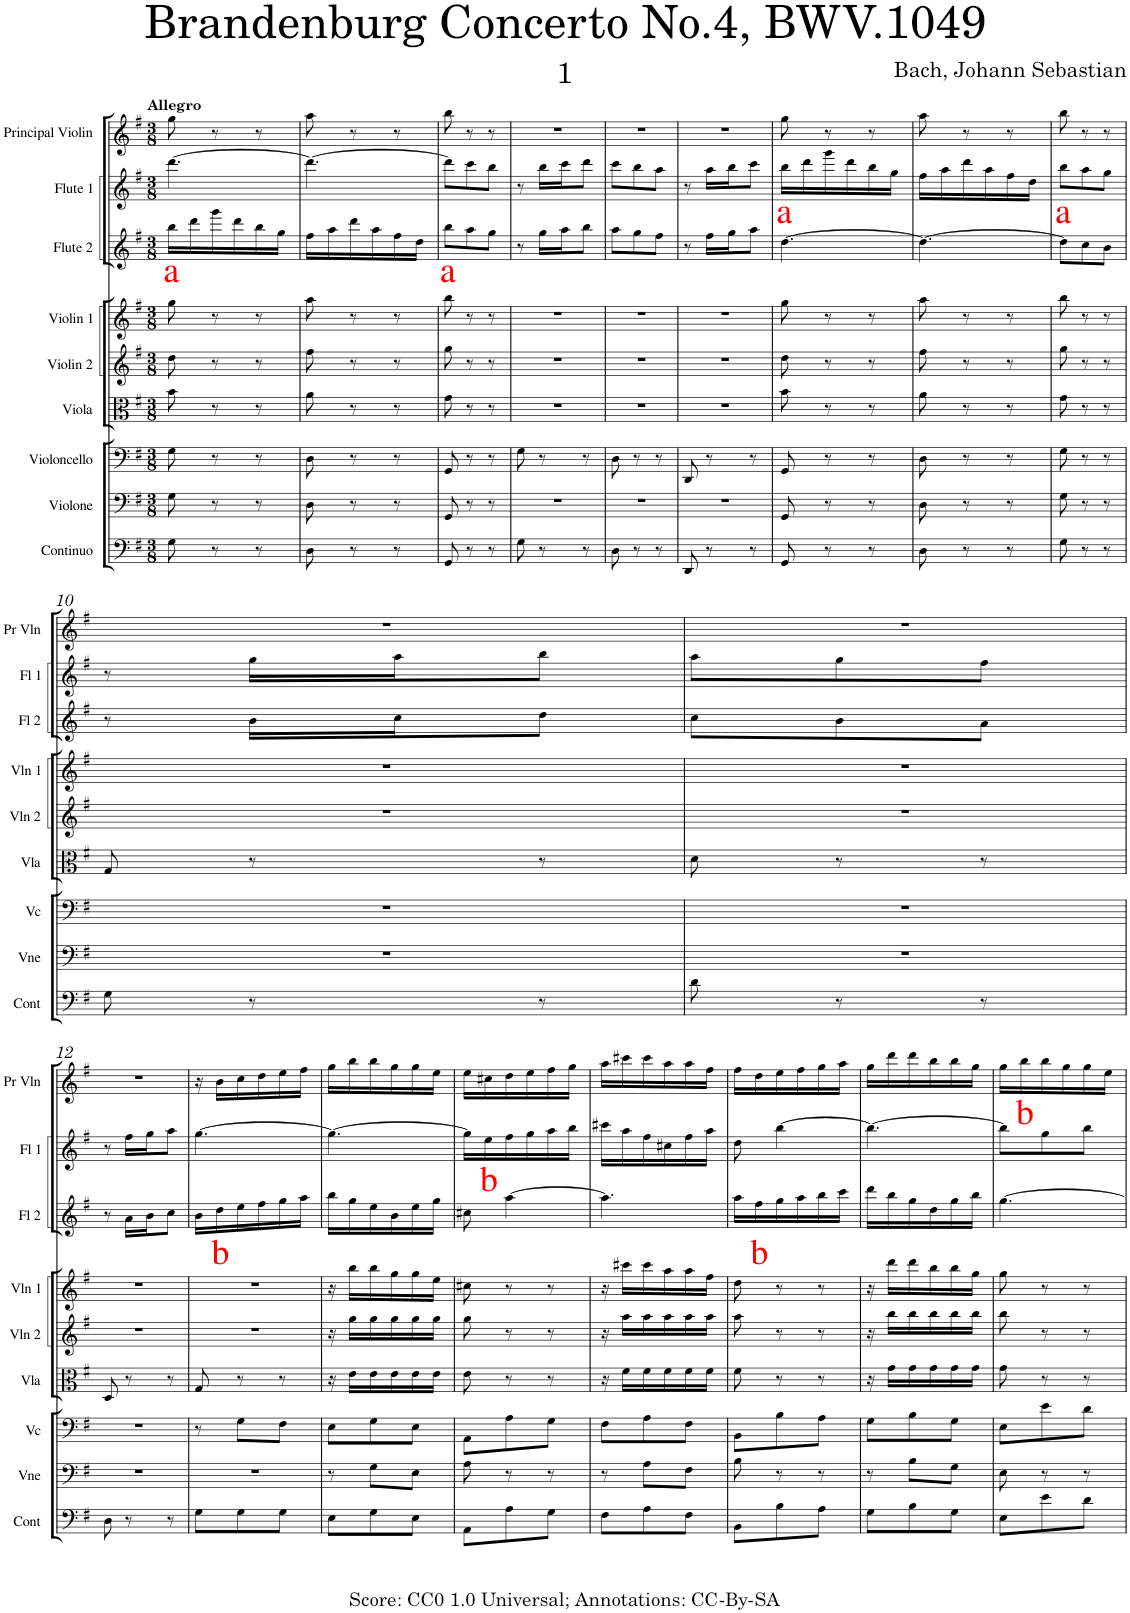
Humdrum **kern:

**kern	**kern	**kern	**kern	**kern	**kern	**kern	**text	**kern	**text	**kern	**text
*part9	*part8	*part7	*part6	*part5	*part4	*part3	*part3	*part2	*part2	*part1	*part1
*staff9	*staff8	*staff7	*staff6	*staff5	*staff4	*staff3	*staff3	*staff2	*staff2	*staff1	*staff1
*I"Continuo	*I"Violone	*I"Violoncello	*I"Viola	*I"Violin 2	*I"Violin 1	*I"Flute 2	*	*I"Flute 1	*	*I"Principal Violin	*
*I'Cont	*I'Vne	*I'Vc	*I'Vla	*I'Vln 2	*I'Vln 1	*I'Fl 2	*	*I'Fl 1	*	*I'Pr Vln	*
*clefF4	*clefF4	*clefF4	*clefC3	*clefG2	*clefG2	*clefG2	*	*clefG2	*	*clefG2	*
*	*Trd7c12	*	*	*	*	*	*	*	*	*	*
*k[f#]	*k[f#]	*k[f#]	*k[f#]	*k[f#]	*k[f#]	*k[f#]	*	*k[f#]	*	*k[f#]	*
*M3/8	*M3/8	*M3/8	*M3/8	*M3/8	*M3/8	*M3/8	*	*M3/8	*	*M3/8	*
=1	=1	=1	=1	=1	=1	=1	=1	=1	=1	=1	=1
!	!	!	!	!	!	!	!	!	!	!LO:TX:a:B:t=Allegro	!
!	!	!	!	!	!	!	!LO:LY:b:color=#FF0000	!	!	!	!
8G\	8G\	8G\	8b\	8dd\	8gg\	16bb\LL	a	[4.ddd\	.	8gg\	.
.	.	.	.	.	.	16ddd\	.	.	.	.	.
8r	8r	8r	8r	8r	8r	16ggg\	.	.	.	8r	.
.	.	.	.	.	.	16ddd\	.	.	.	.	.
8r	8r	8r	8r	8r	8r	16bb\	.	.	.	8r	.
.	.	.	.	.	.	16gg\JJ	.	.	.	.	.
=2	=2	=2	=2	=2	=2	=2	=2	=2	=2	=2	=2
8D\	8D\	8D\	8a\	8ff#\	8aa\	16ff#\LL	.	4.ddd\_	.	8aa\	.
.	.	.	.	.	.	16aa\	.	.	.	.	.
8r	8r	8r	8r	8r	8r	16ddd\	.	.	.	8r	.
.	.	.	.	.	.	16aa\	.	.	.	.	.
8r	8r	8r	8r	8r	8r	16ff#\	.	.	.	8r	.
.	.	.	.	.	.	16dd\JJ	.	.	.	.	.
=3	=3	=3	=3	=3	=3	=3	=3	=3	=3	=3	=3
!	!	!	!	!	!	!	!LO:LY:b:color=#FF0000	!	!	!	!
8GG/	8GG/	8GG/	8g\	8gg\	8bb\	8bb\L	a	8ddd\L]	.	8bb\	.
8r	8r	8r	8r	8r	8r	8aa\	.	8ccc\	.	8r	.
8r	8r	8r	8r	8r	8r	8gg\J	.	8bb\J	.	8r	.
=4	=4	=4	=4	=4	=4	=4	=4	=4	=4	=4	=4
8G\	4.r	8G\	4.r	4.r	4.r	8r	.	8r	.	4.r	.
8r	.	8r	.	.	.	16gg\LL	.	16bb\LL	.	.	.
.	.	.	.	.	.	16aa\J	.	16ccc\J	.	.	.
8r	.	8r	.	.	.	8bb\J	.	8ddd\J	.	.	.
=5	=5	=5	=5	=5	=5	=5	=5	=5	=5	=5	=5
8D\	4.r	8D\	4.r	4.r	4.r	8aa\L	.	8ccc\L	.	4.r	.
8r	.	8r	.	.	.	8gg\	.	8bb\	.	.	.
8r	.	8r	.	.	.	8ff#\J	.	8aa\J	.	.	.
=6	=6	=6	=6	=6	=6	=6	=6	=6	=6	=6	=6
8DD/	4.r	8DD/	4.r	4.r	4.r	8r	.	8r	.	4.r	.
8r	.	8r	.	.	.	16ff#\LL	.	16aa\LL	.	.	.
.	.	.	.	.	.	16gg\J	.	16bb\J	.	.	.
8r	.	8r	.	.	.	8aa\J	.	8ccc\J	.	.	.
=7	=7	=7	=7	=7	=7	=7	=7	=7	=7	=7	=7
!	!	!	!	!	!	!	!	!	!LO:LY:b:color=#FF0000	!	!
8GG/	8GG/	8GG/	8b\	8dd\	8gg\	[4.dd\	.	16bb\LL	a	8gg\	.
.	.	.	.	.	.	.	.	16ddd\	.	.	.
8r	8r	8r	8r	8r	8r	.	.	16ggg\	.	8r	.
.	.	.	.	.	.	.	.	16ddd\	.	.	.
8r	8r	8r	8r	8r	8r	.	.	16bb\	.	8r	.
.	.	.	.	.	.	.	.	16gg\JJ	.	.	.
=8	=8	=8	=8	=8	=8	=8	=8	=8	=8	=8	=8
8D\	8D\	8D\	8a\	8ff#\	8aa\	4.dd\_	.	16ff#\LL	.	8aa\	.
.	.	.	.	.	.	.	.	16aa\	.	.	.
8r	8r	8r	8r	8r	8r	.	.	16ddd\	.	8r	.
.	.	.	.	.	.	.	.	16aa\	.	.	.
8r	8r	8r	8r	8r	8r	.	.	16ff#\	.	8r	.
.	.	.	.	.	.	.	.	16dd\JJ	.	.	.
=9	=9	=9	=9	=9	=9	=9	=9	=9	=9	=9	=9
!	!	!	!	!	!	!	!	!	!LO:LY:b:color=#FF0000	!	!
8G\	8G\	8G\	8g\	8gg\	8bb\	8dd\L]	.	8bb\L	a	8bb\	.
8r	8r	8r	8r	8r	8r	8cc\	.	8aa\	.	8r	.
8r	8r	8r	8r	8r	8r	8b\J	.	8gg\J	.	8r	.
!!LO:LB:g=z
=10	=10	=10	=10	=10	=10	=10	=10	=10	=10	=10	=10
8G\	4.r	4.r	8G/	4.r	4.r	8r	.	8r	.	4.r	.
8r	.	.	8r	.	.	16b\LL	.	16gg\LL	.	.	.
.	.	.	.	.	.	16cc\J	.	16aa\J	.	.	.
8r	.	.	8r	.	.	8dd\J	.	8bb\J	.	.	.
=11	=11	=11	=11	=11	=11	=11	=11	=11	=11	=11	=11
8d\	4.r	4.r	8d\	4.r	4.r	8cc\L	.	8aa\L	.	4.r	.
8r	.	.	8r	.	.	8b\	.	8gg\	.	.	.
8r	.	.	8r	.	.	8a\J	.	8ff#\J	.	.	.
!!LO:LB:g=z
=12	=12	=12	=12	=12	=12	=12	=12	=12	=12	=12	=12
8D\	4.r	4.r	8D/	4.r	4.r	8r	.	8r	.	4.r	.
8r	.	.	8r	.	.	16a\LL	.	16ff#\LL	.	.	.
.	.	.	.	.	.	16b\J	.	16gg\J	.	.	.
8r	.	.	8r	.	.	8cc\J	.	8aa\J	.	.	.
=13	=13	=13	=13	=13	=13	=13	=13	=13	=13	=13	=13
8G\L	4.r	8r	8G/	4.r	4.r	16b\LL	.	[4.gg\	.	16r	.
!	!	!	!	!	!	!	!LO:LY:b:color=#FF0000	!	!	!	!
.	.	.	.	.	.	16dd\	b	.	.	16b\LL	.
8G\	.	8G\L	8r	.	.	16ee\	.	.	.	16cc\	.
.	.	.	.	.	.	16ff#\	.	.	.	16dd\	.
8G\J	.	8F#\J	8r	.	.	16gg\	.	.	.	16ee\	.
.	.	.	.	.	.	16aa\JJ	.	.	.	16ff#\JJ	.
=14	=14	=14	=14	=14	=14	=14	=14	=14	=14	=14	=14
8E\L	8r	8E\L	16r	16r	16r	16bb\LL	.	4.gg\_	.	16gg\LL	.
.	.	.	16e\LL	16gg\LL	16bb\LL	16gg\	.	.	.	16bb\	.
8G\	8G\L	8G\	16e\	16gg\	16bb\	16ee\	.	.	.	16bb\	.
.	.	.	16e\	16gg\	16gg\	16b\	.	.	.	16gg\	.
8E\J	8E\J	8E\J	16e\	16gg\	16gg\	16ee\	.	.	.	16gg\	.
.	.	.	16e\JJ	16gg\JJ	16ee\JJ	16gg\JJ	.	.	.	16ee\JJ	.
=15	=15	=15	=15	=15	=15	=15	=15	=15	=15	=15	=15
8AA\L	8A\	8AA\L	8e\	8gg\	8cc#X\	8cc#X\	.	16gg\LL]	.	16ee\LL	.
!	!	!	!	!	!	!	!	!	!LO:LY:b:color=#FF0000	!	!
.	.	.	.	.	.	.	.	16ee\	b	16cc#X\	.
8A\	8r	8A\	8r	8r	8r	[4aa\	.	16ff#\	.	16dd\	.
.	.	.	.	.	.	.	.	16gg\	.	16ee\	.
8G\J	8r	8G\J	8r	8r	8r	.	.	16aa\	.	16ff#\	.
.	.	.	.	.	.	.	.	16bb\JJ	.	16gg\JJ	.
=16	=16	=16	=16	=16	=16	=16	=16	=16	=16	=16	=16
8F#\L	8r	8F#\L	16r	16r	16r	4.aa\]	.	16ccc#X\LL	.	16aa\LL	.
.	.	.	16f#\LL	16aa\LL	16ccc#X\LL	.	.	16aa\	.	16ccc#X\	.
8A\	8A\L	8A\	16f#\	16aa\	16ccc#\	.	.	16ff#\	.	16ccc#\	.
.	.	.	16f#\	16aa\	16aa\	.	.	16cc#X\	.	16aa\	.
8F#\J	8F#\J	8F#\J	16f#\	16aa\	16aa\	.	.	16ff#\	.	16aa\	.
.	.	.	16f#\JJ	16aa\JJ	16ff#\JJ	.	.	16aa\JJ	.	16ff#\JJ	.
=17	=17	=17	=17	=17	=17	=17	=17	=17	=17	=17	=17
8BB\L	8B\	8BB\L	8f#\	8aa\	8dd\	16aa\LL	.	8dd\	.	16ff#\LL	.
!	!	!	!	!	!	!	!LO:LY:b:color=#FF0000	!	!	!	!
.	.	.	.	.	.	16ff#\	b	.	.	16dd\	.
8B\	8r	8B\	8r	8r	8r	16gg\	.	[4bb\	.	16ee\	.
.	.	.	.	.	.	16aa\	.	.	.	16ff#\	.
8A\J	8r	8A\J	8r	8r	8r	16bb\	.	.	.	16gg\	.
.	.	.	.	.	.	16ccc\JJ	.	.	.	16aa\JJ	.
=18	=18	=18	=18	=18	=18	=18	=18	=18	=18	=18	=18
8G\L	8r	8G\L	16r	16r	16r	16ddd\LL	.	4.bb\_	.	16gg\LL	.
.	.	.	16g\LL	16bb\LL	16ddd\LL	16bb\	.	.	.	16ddd\	.
8B\	8B\L	8B\	16g\	16bb\	16ddd\	16gg\	.	.	.	16ddd\	.
.	.	.	16g\	16bb\	16bb\	16dd\	.	.	.	16bb\	.
8G\J	8G\J	8G\J	16g\	16bb\	16bb\	16gg\	.	.	.	16bb\	.
.	.	.	16g\JJ	16bb\JJ	16gg\JJ	16bb\JJ	.	.	.	16gg\JJ	.
=19	=19	=19	=19	=19	=19	=19	=19	=19	=19	=19	=19
8E\L	8E\	8E\L	8g\	8bb\	8gg\	[4.gg\	.	8bb\L]	.	16gg\LL	.
!	!	!	!	!	!	!	!	!	!	!	!LO:LY:b:color=#FF0000
.	.	.	.	.	.	.	.	.	.	16bb\	b
8e\	8r	8e\	8r	8r	8r	.	.	8gg\	.	16bb\	.
.	.	.	.	.	.	.	.	.	.	16gg\	.
8d\J	8r	8d\J	8r	8r	8r	.	.	8bb\J	.	16gg\	.
.	.	.	.	.	.	.	.	.	.	16ee\JJ	.
=	=	=	=	=	=	=	=	=	=	=	=
*-	*-	*-	*-	*-	*-	*-	*-	*-	*-	*-	*-
